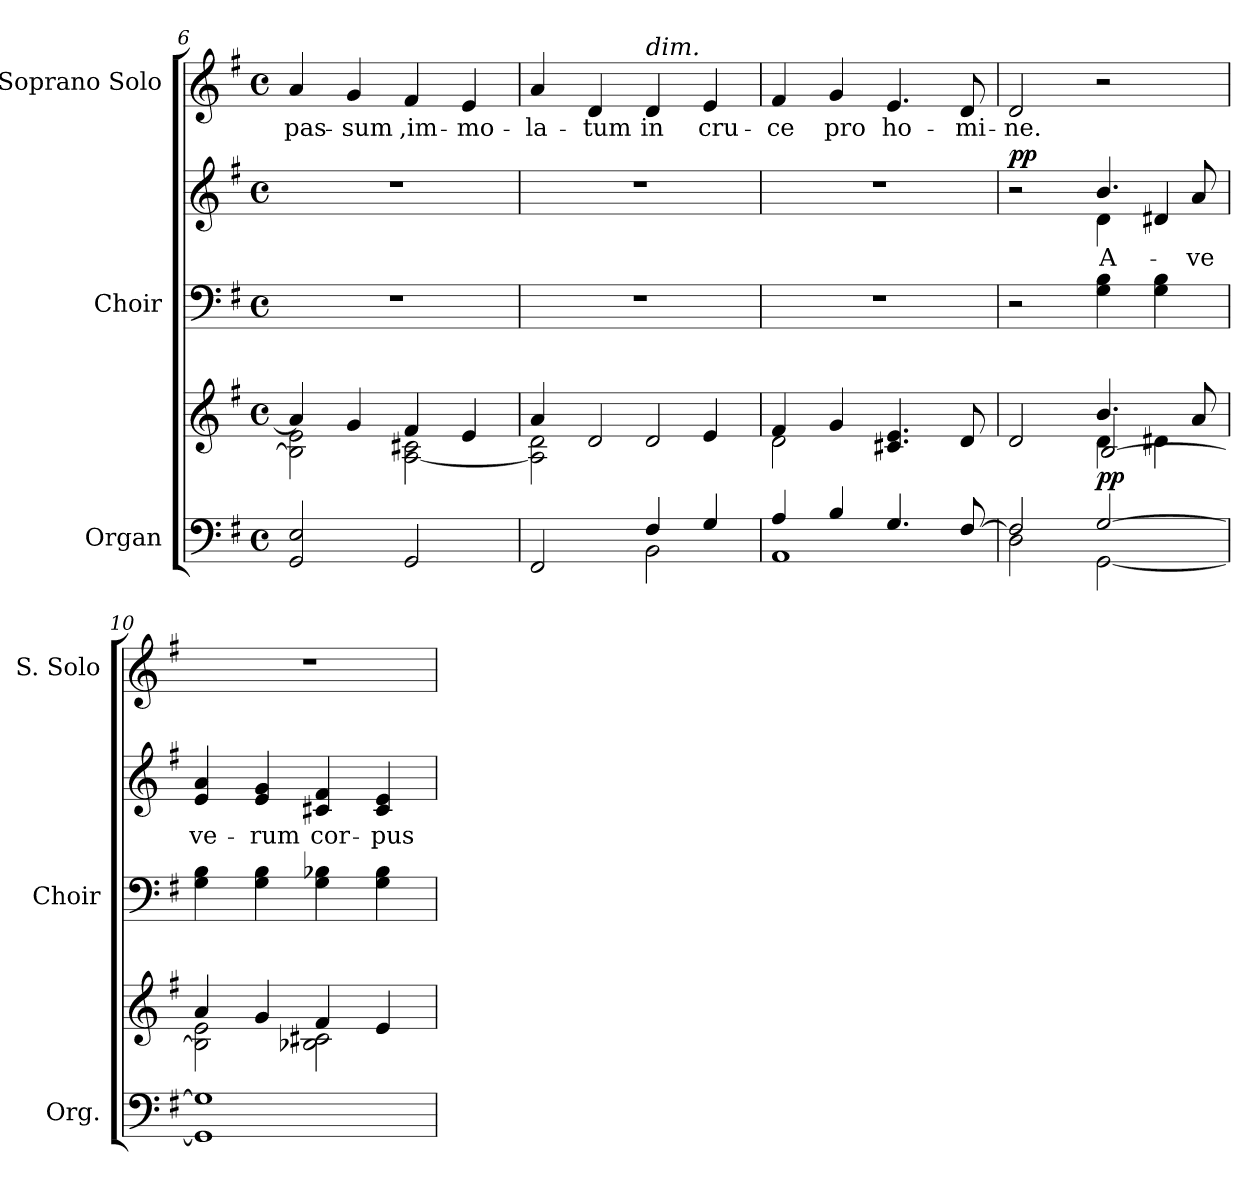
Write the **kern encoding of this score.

**kern	**kern	**dynam	**kern	**kern	**text	**dynam	**kern	**text
*part3	*part3	*part3	*part2	*part2	*part2	*part2	*part1	*part1
*staff5	*staff4	*staff4/5	*staff3	*staff2	*staff2	*staff2/3	*staff1	*staff1
*I"Organ	*	*	*I"Choir	*	*	*	*I"Soprano Solo	*
*I'Org.	*	*	*I'Choir	*	*	*	*I'S. Solo	*
*clefF4	*clefG2	*	*clefF4	*clefG2	*	*	*clefG2	*
*k[f#]	*k[f#]	*	*k[f#]	*k[f#]	*	*	*k[f#]	*
*G:	*G:	*	*G:	*G:	*	*	*G:	*
*M4/4	*M4/4	*	*M4/4	*M4/4	*	*	*M4/4	*
*met(c)	*met(c)	*	*met(c)	*met(c)	*	*	*met(c)	*
=6	=6	=6	=6	=6	=6	=6	=6	=6
*	*^	*	*	*	*	*	*	*
!	!	!	!	!	!	!	!	!	!LO:LY:b:color=#000000
2GGi/ 2Ei	4ai/]	2Bi\] 2ei	.	1r	1r	.	.	4ai/	pas-
!	!	!	!	!	!	!	!	!	!LO:LY:b:color=#000000
.	4gi/	.	.	.	.	.	.	4gi/	-sum
!	!	!	!	!	!	!	!	!	!LO:LY:b:color=#000000
2GGi/	4f#i/	[2Ai\ 2c#Xi	.	.	.	.	.	4f#i/	,im-
!	!	!	!	!	!	!	!	!	!LO:LY:b:color=#000000
.	4ei/	.	.	.	.	.	.	4ei/	-mo-
!!LO:LB:g=z
=7	=7	=7	=7	=7	=7	=7	=7	=7	=7
*^	*	*	*	*	*	*	*	*	*
!	!	!	!	!	!	!	!	!	!	!LO:LY:b:color=#000000
2FF#i/	2ryy	4ai/	2Ai\] 2di	.	1r	1r	.	.	4ai/	-la-
!	!	!	!	!	!	!	!	!	!	!LO:LY:b:color=#000000
.	.	2di/	.	.	.	.	.	.	4di/	-tum
!	!	!	!	!	!	!	!	!	!LO:TX:a:i:t=dim.	!
!	!	!	!	!	!	!	!	!	!	!LO:LY:b:color=#000000
4F#i/	2BBi\	.	2di/	.	.	.	.	.	4di/	in
!	!	!	!	!	!	!	!	!	!	!LO:LY:b:color=#000000
4Gi/	.	4ei/	.	.	.	.	.	.	4ei/	cru-
=8	=8	=8	=8	=8	=8	=8	=8	=8	=8	=8
!	!	!	!	!	!	!	!	!	!	!LO:LY:b:color=#000000
4Ai/	1AAi	4f#i/	2di\	.	1r	1r	.	.	4f#i/	-ce
!	!	!	!	!	!	!	!	!	!	!LO:LY:b:color=#000000
4Bi/	.	4gi/	.	.	.	.	.	.	4gi/	pro
!	!	!	!	!	!	!	!	!	!	!LO:LY:b:color=#000000
4.Gi/	.	4.c#Xi/ 4.ei	4.ryy	.	.	.	.	.	4.ei/	ho-
!	!	!	!	!	!	!	!	!	!	!LO:LY:b:color=#000000
[8F#i/	.	8di/	8ryy	.	.	.	.	.	8di/	-mi-
=9	=9	=9	=9	=9	=9	=9	=9	=9	=9	=9
*	*	*	*^	*	*	*^	*	*	*	*
!	!	!	!	!	!	!	!	!	!	!	!	!LO:LY:b:color=#000000
2F#i/]	2Di\	2di/	2ryy	2ryy	.	2r	2r	2ryy	.	pp	2di/	-ne.
!	!	!	!	!	!	!	!	!	!LO:LY:b:color=#000000	!	!	!
[2Gi/	[2GGi\	4.bi/	4di\	[2Bi/	pp	4Gi\ 4Bi	4.bi/	4di\	A-	.	2r	.
.	.	.	4d#Xi\	.	.	4Gi\ 4Bi	.	4d#Xi/	.	.	.	.
!	!	!	!	!	!	!	!	!	!LO:LY:b:color=#000000	!	!	!
.	.	8ai/	.	.	.	.	8ai/	.	-ve	.	.	.
*v	*v	*	*	*	*	*	*v	*v	*	*	*	*
*	*	*v	*v	*	*	*	*	*	*	*
=10	=10	=10	=10	=10	=10	=10	=10	=10	=10
!	!	!	!	!	!	!LO:LY:b:color=#000000	!	!	!
1GGi] 1Gi]	4ai/	2Bi\] 2ei	.	4Gi\ 4Bi	4ei/ 4ai	ve-	.	1r	.
!	!	!	!	!	!	!LO:LY:b:color=#000000	!	!	!
.	4gi/	.	.	4Gi\ 4Bi	4ei/ 4gi	-rum	.	.	.
!	!	!	!	!	!	!LO:LY:b:color=#000000	!	!	!
.	4f#i/	2B-Xi\ 2c#Xi	.	4Gi\ 4B-Xi	4c#Xi/ 4f#i	cor-	.	.	.
!	!	!	!	!	!	!LO:LY:b:color=#000000	!	!	!
.	4ei/	.	.	4Gi\ 4B-i	4c#i/ 4ei	-pus	.	.	.
*	*v	*v	*	*	*	*	*	*	*
=	=	=	=	=	=	=	=	=
*-	*-	*-	*-	*-	*-	*-	*-	*-
